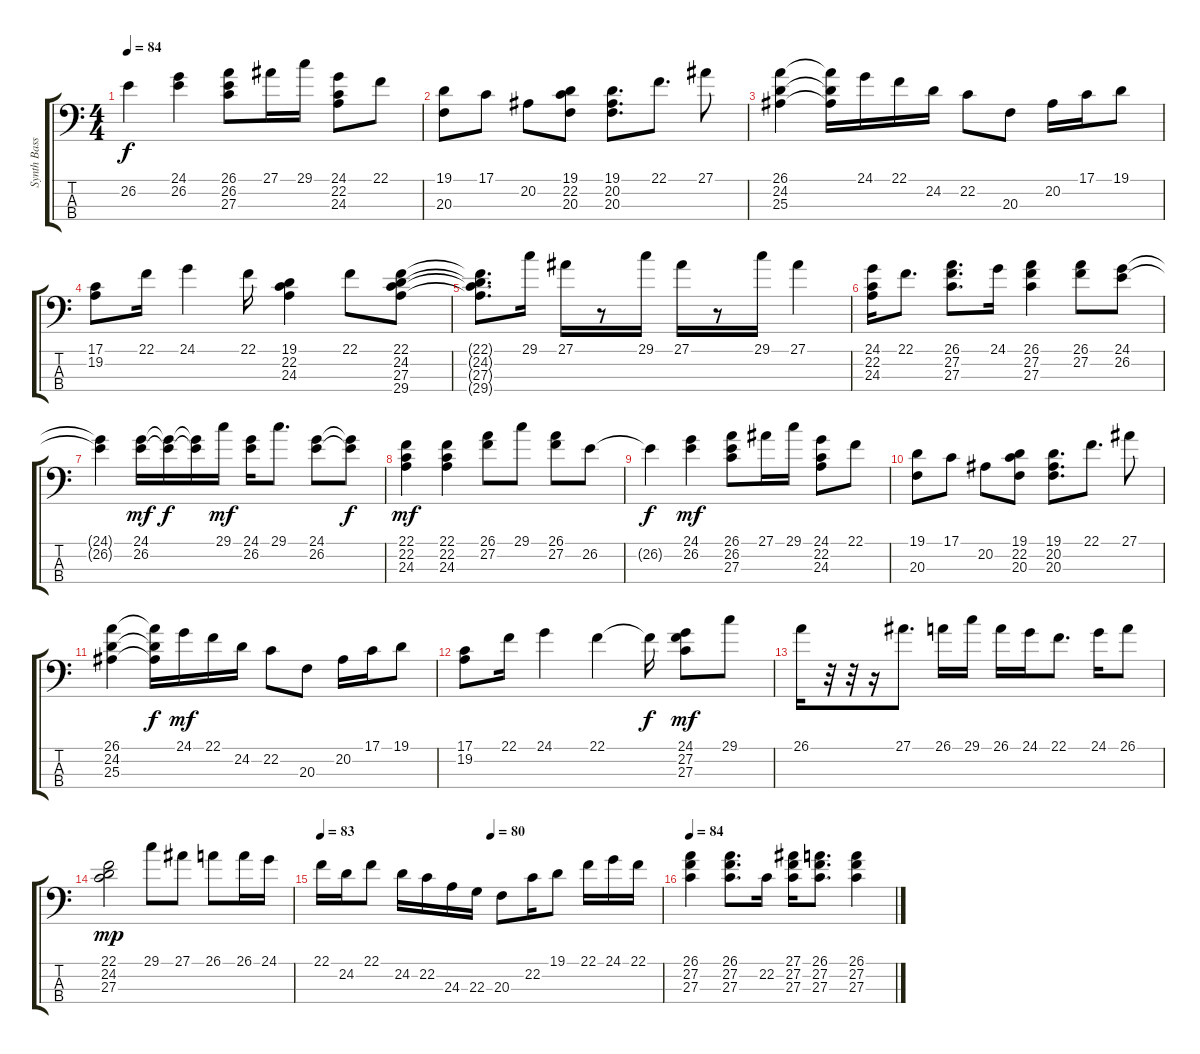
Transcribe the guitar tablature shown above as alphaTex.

\track ("Synth Bass" "Synth Bass") {instrument synthbrass2}
\staff {score tabs}
\tuning (G2 D2 A1 E1) {hide}
\ts (4 4)
\tempo 84
\clef f4
\ks c
26.2{t}.4{dy f} (24.1 26.2).4 (26.1 26.2 27.3).8 27.1.16 29.1.16 (24.1 22.2 24.3).8 22.1.8 |
(19.1 20.3).8 17.1.8 20.2.8 (19.1 22.2 20.3).8 (19.1 20.2 20.3).8{d} 22.1.8{d} 27.1.8 |
(26.1 24.2 25.3).4 (26.1{t} 24.2{t} 25.3{t}).16 24.1.16 22.1.16 24.2.16 22.2.8 20.3.8 20.2.16 17.1.16 19.1.8 |
(17.1 19.2).8 22.1.16 24.1.4 22.1.16 (19.1 22.2 24.3).4 22.1.8 (22.1 24.2 27.3 29.4).8 |
(22.1{t} 24.2{t} 27.3{t} 29.4{t}).8{d} 29.1.16 27.1.16 r.8 29.1.16 27.1.16 r.8 29.1.16 27.1.4 |
(24.1 22.2 24.3).16 22.1.8{d} (26.1 27.2 27.3).8{d} 24.1.16 (26.1 27.2 27.3).4 (26.1 27.2).8 (24.1 26.2).8 |
(24.1{t} 26.2{t}).4 (24.1 26.2).16{dy mf} (24.1{t} 26.2{t}).16{dy f} (24.1{t} 26.2{t}).16 29.1.16{dy mf} (24.1 26.2).16 29.1.8{d} (24.1 26.2).8 (24.1{t} 26.2{t}).8{dy f} |
(22.1 22.2 24.3).4{dy mf} (22.1 22.2 24.3).4 (26.1 27.2).8 29.1.8 (26.1 27.2).8 26.2.8 |
26.2{t}.4{dy f} (24.1 26.2).4{dy mf} (26.1 26.2 27.3).8 27.1.16 29.1.16 (24.1 22.2 24.3).8 22.1.8 |
(19.1 20.3).8 17.1.8 20.2.8 (19.1 22.2 20.3).8 (19.1 20.2 20.3).8{d} 22.1.8{d} 27.1.8 |
(26.1 24.2 25.3).4 (26.1{t} 24.2{t} 25.3{t}).16{dy f} 24.1.16{dy mf} 22.1.16 24.2.16 22.2.8 20.3.8 20.2.16 17.1.16 19.1.8 |
(17.1 19.2).8 22.1.16 24.1.4 22.1.4 22.1{t}.16{dy f} (24.1 27.2 27.3).8{dy mf} 29.1.8 |
26.1.16 r.32 r.32 r.16 27.1.8{d} 26.1.16 29.1.16 26.1.16 24.1.16 22.1.8{d} 24.1.16 26.1.8 |
(22.1 24.2 27.3).2{dy mp} 29.1.8 27.1.8 26.1.8 26.1.16 24.1.16 |
\tempo 83
\tempo (80 0.5)
22.1.16 24.2.16 22.1.8 24.2.16 22.2.16 24.3.16 22.3.16 20.3.8 22.2.16 19.1.8 22.1.16 24.1.16 22.1.16 |
\tempo 84
(26.1 27.2 27.3).4 (26.1 27.2 27.3).8{d} 22.2.16 (27.1 27.2 27.3).16 (26.1 27.2 27.3).8{d} (26.1 27.2 27.3).4
